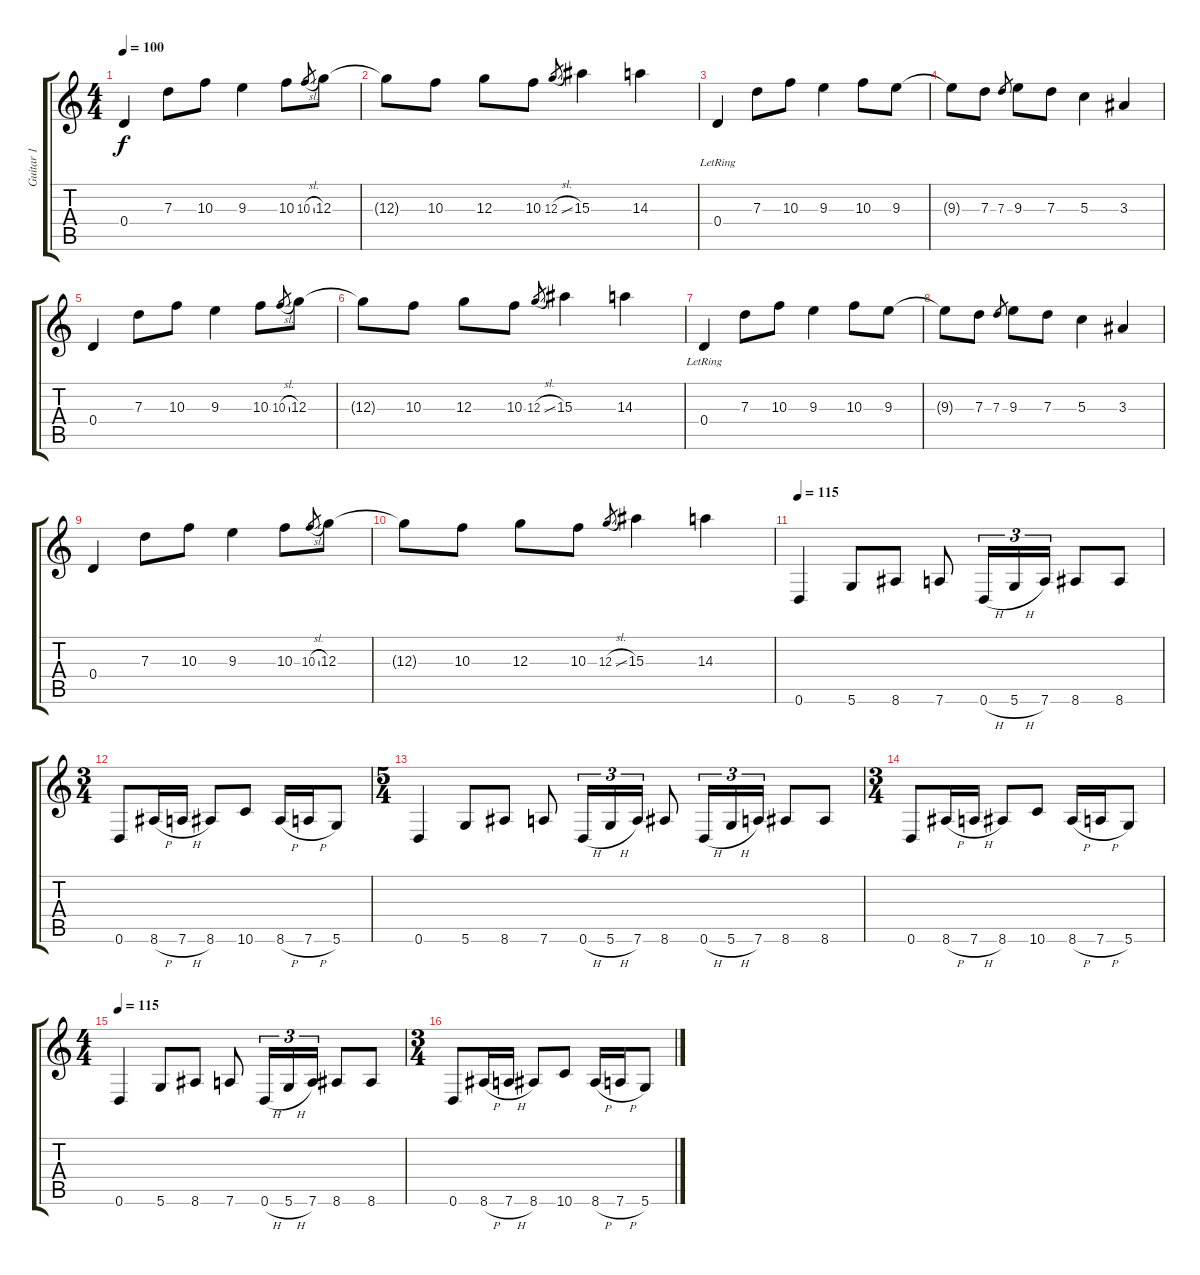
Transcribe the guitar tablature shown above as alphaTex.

\track ("Guitar 1" "Guitar 1") {instrument electricguitarclean}
\staff {score tabs}
\tuning (E4 B3 G3 D3 A2 D2) {hide}
\ts (4 4)
\tempo 100
\clef g2
\ks c
0.4.4{dy f} 7.3.8 10.3.8 9.3.4 10.3.8 10.3{sl}.8{gr} 12.3.8 |
12.3{t}.8 10.3.8 12.3.8 10.3.8 12.3{sl}.8{gr} 15.3.4 14.3.4 |
0.4{lr}.4 7.3.8 10.3.8 9.3.4 10.3.8 9.3.8 |
9.3{t}.8 7.3.8 7.3.8{gr} 9.3.8 7.3.8 5.3.4 3.3.4 |
0.4.4 7.3.8 10.3.8 9.3.4 10.3.8 10.3{sl}.8{gr} 12.3.8 |
12.3{t}.8 10.3.8 12.3.8 10.3.8 12.3{sl}.8{gr} 15.3.4 14.3.4 |
0.4{lr}.4 7.3.8 10.3.8 9.3.4 10.3.8 9.3.8 |
9.3{t}.8 7.3.8 7.3.8{gr} 9.3.8 7.3.8 5.3.4 3.3.4 |
0.4.4 7.3.8 10.3.8 9.3.4 10.3.8 10.3{sl}.8{gr} 12.3.8 |
12.3{t}.8 10.3.8 12.3.8 10.3.8 12.3{sl}.8{gr} 15.3.4 14.3.4 |
\tempo 115
0.6.4{balance 0 instrument distortionguitar} 5.6.8 8.6.8 7.6.8 0.6{h}.16{tu (3 2)} 5.6{h}.16{tu (3 2)} 7.6.16{tu (3 2)} 8.6.8 8.6.8 |
\ts (3 4)
0.6.8 8.6{h}.16 7.6{h}.16 8.6.8 10.6.8 8.6{h}.16 7.6{h}.16 5.6.8 |
\ts (5 4)
0.6.4 5.6.8 8.6.8 7.6.8 0.6{h}.16{tu (3 2)} 5.6{h}.16{tu (3 2)} 7.6.16{tu (3 2)} 8.6.8 0.6{h}.16{tu (3 2)} 5.6{h}.16{tu (3 2)} 7.6.16{tu (3 2)} 8.6.8 8.6.8 |
\ts (3 4)
0.6.8 8.6{h}.16 7.6{h}.16 8.6.8 10.6.8 8.6{h}.16 7.6{h}.16 5.6.8 |
\ts (4 4)
\tempo 115
0.6.4 5.6.8 8.6.8 7.6.8 0.6{h}.16{tu (3 2)} 5.6{h}.16{tu (3 2)} 7.6.16{tu (3 2)} 8.6.8 8.6.8 |
\ts (3 4)
0.6.8 8.6{h}.16 7.6{h}.16 8.6.8 10.6.8 8.6{h}.16 7.6{h}.16 5.6.8
